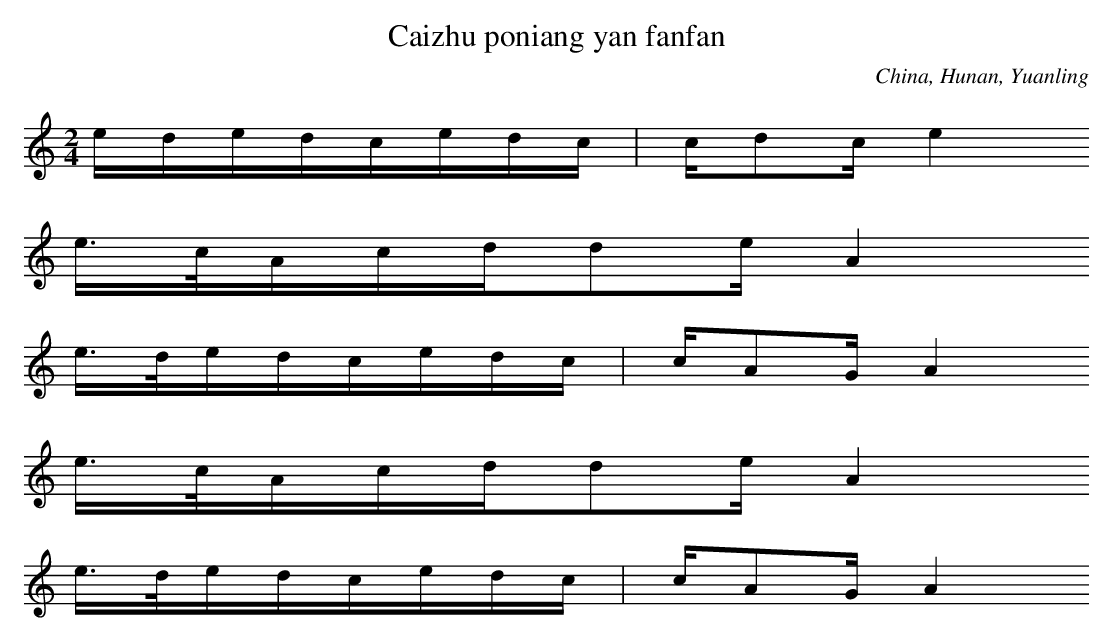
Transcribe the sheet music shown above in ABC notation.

X:1
T: Caizhu poniang yan fanfan
O: China, Hunan, Yuanling
M: 2/4
L: 1/32
K: C
e2d2e2d2c2e2d2c2 | c2d4c2e8
e3cA2c2d2d4e2A8
e3de2d2c2e2d2c2 | c2A4G2A8
e3cA2c2d2d4e2A8
e3de2d2c2e2d2c2 | c2A4G2A8
